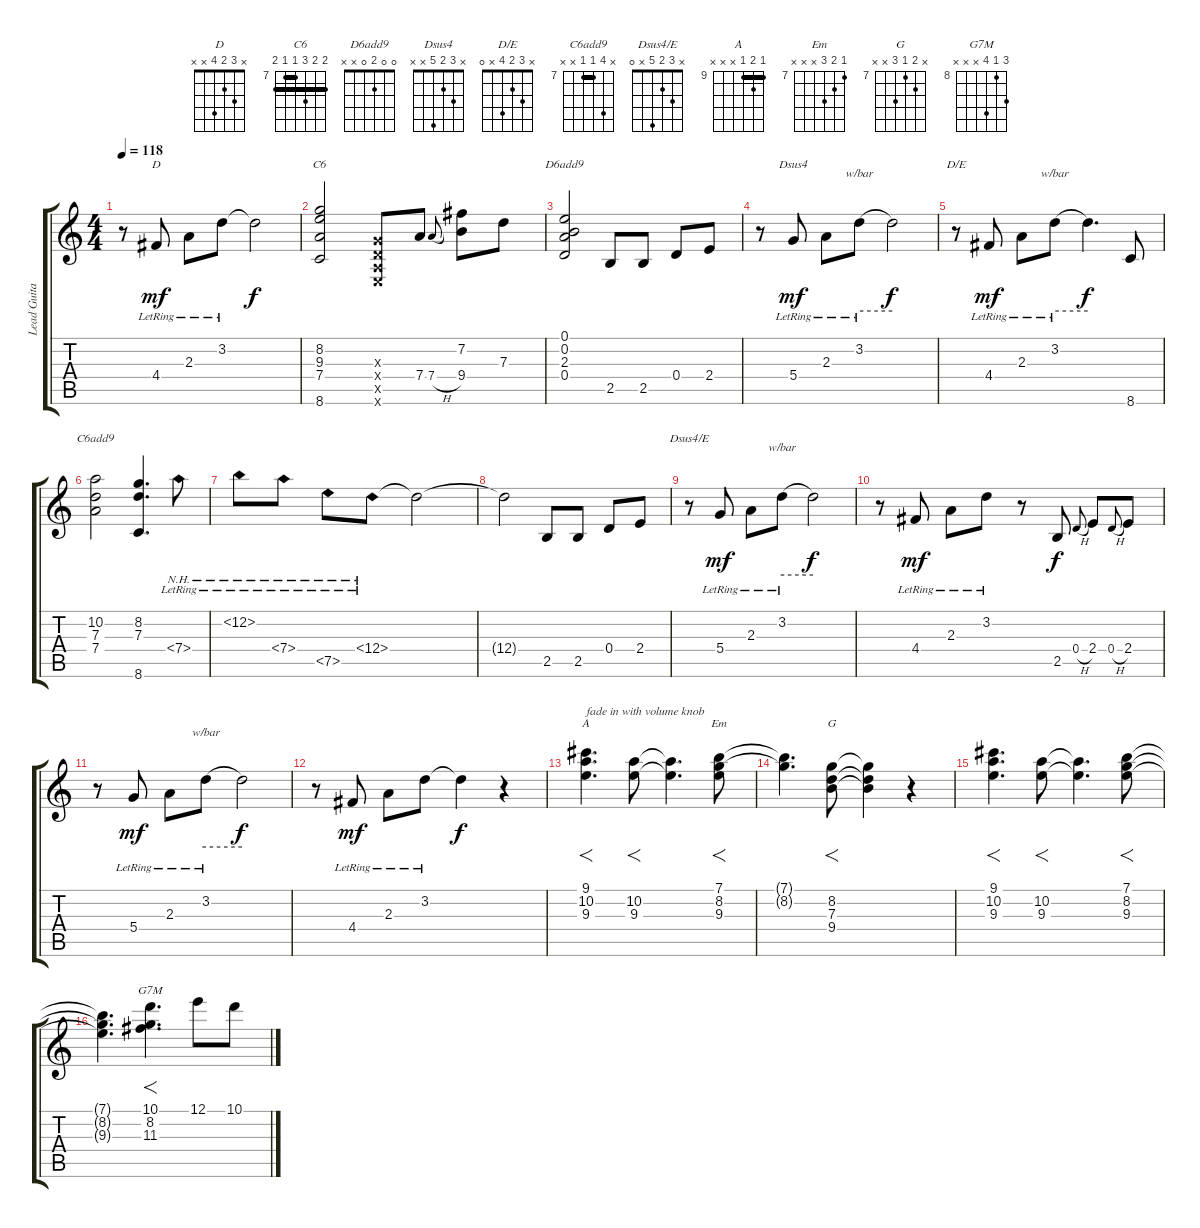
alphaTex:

\track ("Lead Guitar" "Lead Guita") {instrument electricguitarclean}
\staff {score tabs}
\tuning (E4 B3 G3 D3 A2 E2) {hide}
\chord ("D" x 3 2 4 x x)
\chord ("C6" 8 8 9 7 7 8) {firstfret 7 barre (7 8)}
\chord ("D6add9" 0 0 2 0 x x)
\chord ("Dsus4" x 3 2 5 x x)
\chord ("D/E" x 3 2 4 x 0)
\chord ("C6add9" x 10 7 7 x x) {firstfret 7 barre 7}
\chord ("Dsus4/E" x 3 2 5 x 0)
\chord ("A" 9 10 9 x x x) {firstfret 9 barre 9}
\chord ("Em" 7 8 9 x x x) {firstfret 7}
\chord ("G" x 8 7 9 x x) {firstfret 7}
\chord ("G7M" 10 8 11 x x x) {firstfret 8}
\ts (4 4)
\tempo 118
\clef g2
\ks c
r.8{dy mf} 4.4{lr}.8{ch "D"} 2.3{lr}.8 3.2{lr}.8 3.2{t}.2{dy f} |
(8.2 9.3 7.4 8.6).2{ch "C6"} (0.3{x} 0.4{x} 0.5{x} 0.6{x}).8 7.4.8 7.4{h}.8{gr onbeat} (7.2 9.4).8 7.3.8 |
(0.1 0.2 2.3 0.4).2{ch "D6add9"} 2.5.8 2.5.8 0.4.8 2.4.8 |
r.8 5.4{lr}.8{ch "Dsus4" dy mf} 2.3{lr}.8 3.2{lr}.8{tbe (hold default 0 0 60 0)} 3.2{t}.2{dy f} |
r.8{ch "D/E"} 4.4{lr}.8{dy mf} 2.3{lr}.8 3.2{lr}.8{tbe (hold default 0 0 60 0)} 3.2{t}.4{d dy f} 8.6.8 |
(10.2 7.3 7.4).2{ch "C6add9"} (8.2 7.3 8.6).4{d} 7.4{nh lr}.8 |
12.2{nh lr}.8 7.4{nh lr}.8 7.5{nh lr}.8 12.4{nh lr}.8 12.4{t}.2 |
12.4{t}.2 2.5.8 2.5.8 0.4.8 2.4.8 |
r.8{ch "Dsus4/E"} 5.4{lr}.8{dy mf} 2.3{lr}.8 3.2{lr}.8{tbe (hold default 0 0 60 0)} 3.2{t}.2{dy f} |
r.8 4.4{lr}.8{dy mf} 2.3{lr}.8 3.2{lr}.8 r.8 2.5.8{dy f} 0.4{h}.8{gr onbeat} 2.4.8 0.4{h}.8{gr onbeat} 2.4.8 |
r.8 5.4{lr}.8{dy mf} 2.3{lr}.8 3.2{lr}.8{tbe (hold default 0 0 60 0)} 3.2{t}.2{dy f} |
r.8 4.4{lr}.8{dy mf} 2.3{lr}.8 3.2{lr}.8 3.2{t}.4{dy f} r.4 |
(9.1 10.2 9.3).4{f d ch "A" txt "fade in with volume knob"} (10.2 9.3).8{f} (10.2{t} 9.3{t}).4{d} (7.1 8.2 9.3).8{f ch "Em"} |
(7.1{t} 8.2{t}).4{d} (8.2 7.3 9.4).8{f ch "G"} (8.2{t} 7.3{t} 9.4{t}).4 r.4 |
(9.1 10.2 9.3).4{f d} (10.2 9.3).8{f} (10.2{t} 9.3{t}).4{d} (7.1 8.2 9.3).8{f} |
(7.1{t} 8.2{t} 9.3{t}).4{d} (10.1 8.2 11.3).4{f d ch "G7M"} 12.1.8 10.1.8
